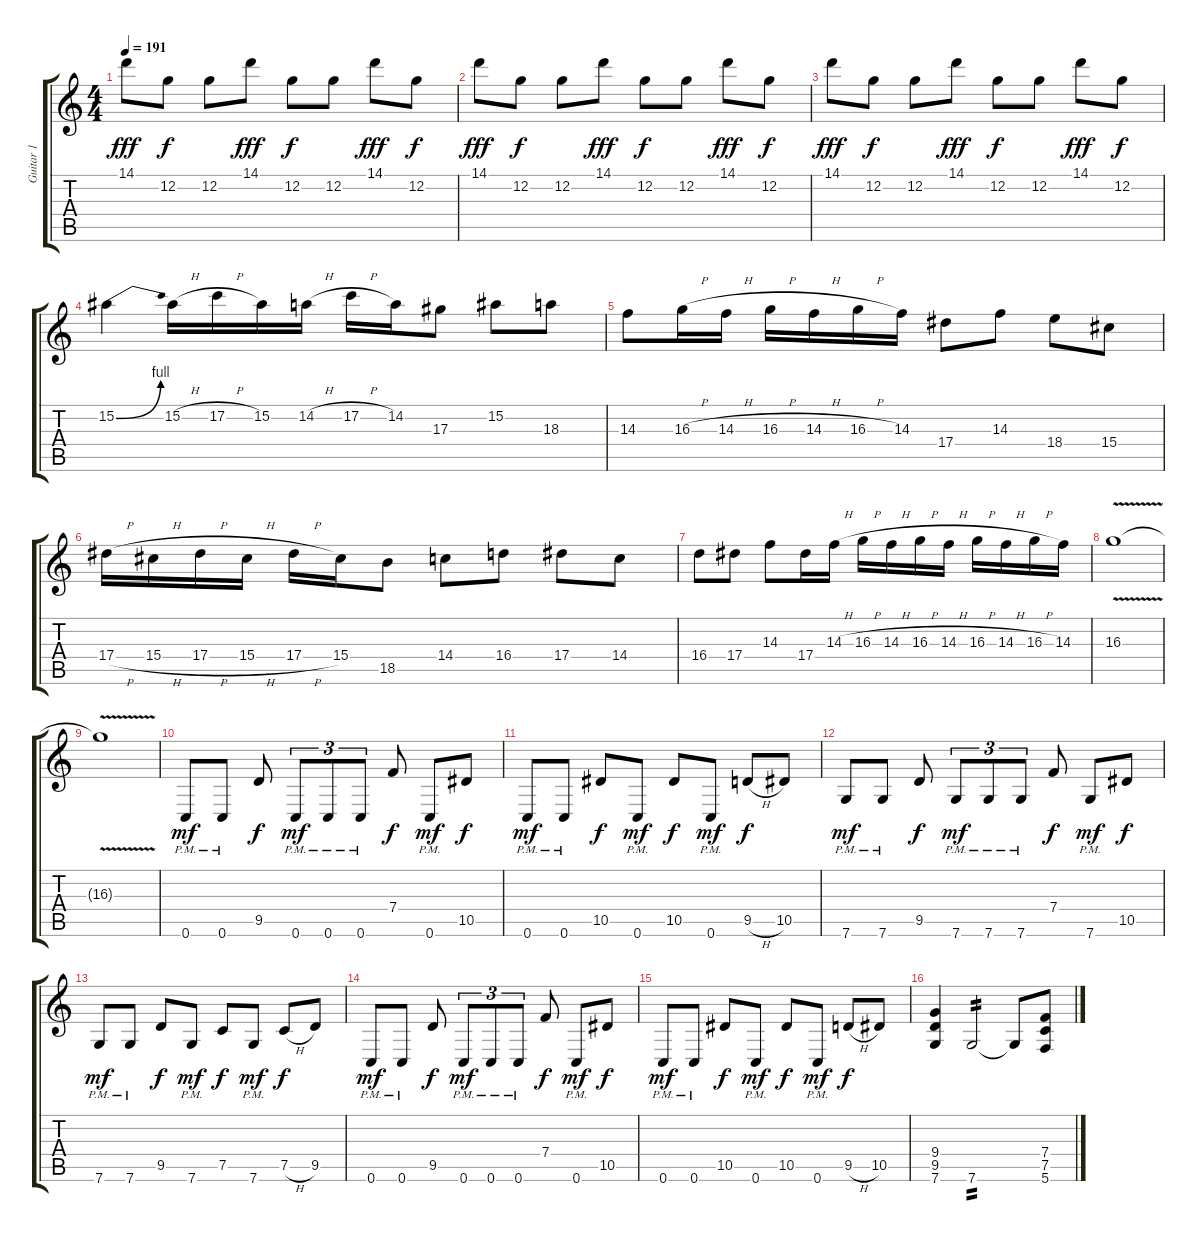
\track ("Guitar 1" "Guitar 1") {instrument distortionguitar}
\staff {score tabs}
\tuning (C4 G3 Eb3 Bb2 F2 C2) {hide}
\ts (4 4)
\tempo 191
\clef g2
\ks c
14.1.8{dy fff} 12.2.8{dy f} 12.2.8 14.1.8{dy fff} 12.2.8{dy f} 12.2.8 14.1.8{dy fff} 12.2.8{dy f} |
14.1.8{dy fff} 12.2.8{dy f} 12.2.8 14.1.8{dy fff} 12.2.8{dy f} 12.2.8 14.1.8{dy fff} 12.2.8{dy f} |
14.1.8{dy fff} 12.2.8{dy f} 12.2.8 14.1.8{dy fff} 12.2.8{dy f} 12.2.8 14.1.8{dy fff} 12.2.8{dy f} |
15.2{be (bend 0 0 60 4)}.4 15.2{h}.16 17.2{h}.16 15.2.16 14.2{h}.16 17.2{h}.16 14.2.16 17.3.8 15.2.8 18.3.8 |
14.3.8 16.3{h}.16 14.3{h}.16 16.3{h}.16 14.3{h}.16 16.3{h}.16 14.3.16 17.4.8 14.3.8 18.4.8 15.4.8 |
17.4{h}.16 15.4{h}.16 17.4{h}.16 15.4{h}.16 17.4{h}.16 15.4.16 18.5.8 14.4.8 16.4.8 17.4.8 14.4.8 |
16.4.8 17.4.8 14.3.8 17.4.16 14.3{h}.16 16.3{h}.16 14.3{h}.16 16.3{h}.16 14.3{h}.16 16.3{h}.16 14.3{h}.16 16.3{h}.16 14.3.16 |
16.3{v}.1 |
16.3{t}.1 |
0.6{pm}.8{dy mf} 0.6{pm}.8 9.5.8{dy f} 0.6{pm}.8{tu (3 2) dy mf} 0.6{pm}.8{tu (3 2)} 0.6{pm}.8{tu (3 2)} 7.4.8{dy f} 0.6{pm}.8{dy mf} 10.5.8{dy f} |
0.6{pm}.8{dy mf} 0.6{pm}.8 10.5.8{dy f} 0.6{pm}.8{dy mf} 10.5.8{dy f} 0.6{pm}.8{dy mf} 9.5{h}.8{dy f} 10.5.8 |
7.6{pm}.8{dy mf} 7.6{pm}.8 9.5.8{dy f} 7.6{pm}.8{tu (3 2) dy mf} 7.6{pm}.8{tu (3 2)} 7.6{pm}.8{tu (3 2)} 7.4.8{dy f} 7.6{pm}.8{dy mf} 10.5.8{dy f} |
7.6{pm}.8{dy mf} 7.6{pm}.8 9.5.8{dy f} 7.6{pm}.8{dy mf} 7.5.8{dy f} 7.6{pm}.8{dy mf} 7.5{h}.8{dy f} 9.5.8 |
0.6{pm}.8{dy mf} 0.6{pm}.8 9.5.8{dy f} 0.6{pm}.8{tu (3 2) dy mf} 0.6{pm}.8{tu (3 2)} 0.6{pm}.8{tu (3 2)} 7.4.8{dy f} 0.6{pm}.8{dy mf} 10.5.8{dy f} |
0.6{pm}.8{dy mf} 0.6{pm}.8 10.5.8{dy f} 0.6{pm}.8{dy mf} 10.5.8{dy f} 0.6{pm}.8{dy mf} 9.5{h}.8{dy f} 10.5.8 |
(9.4 9.5 7.6).4 7.6.2{tp 2} 7.6{t}.8 (7.4 7.5 5.6).8
